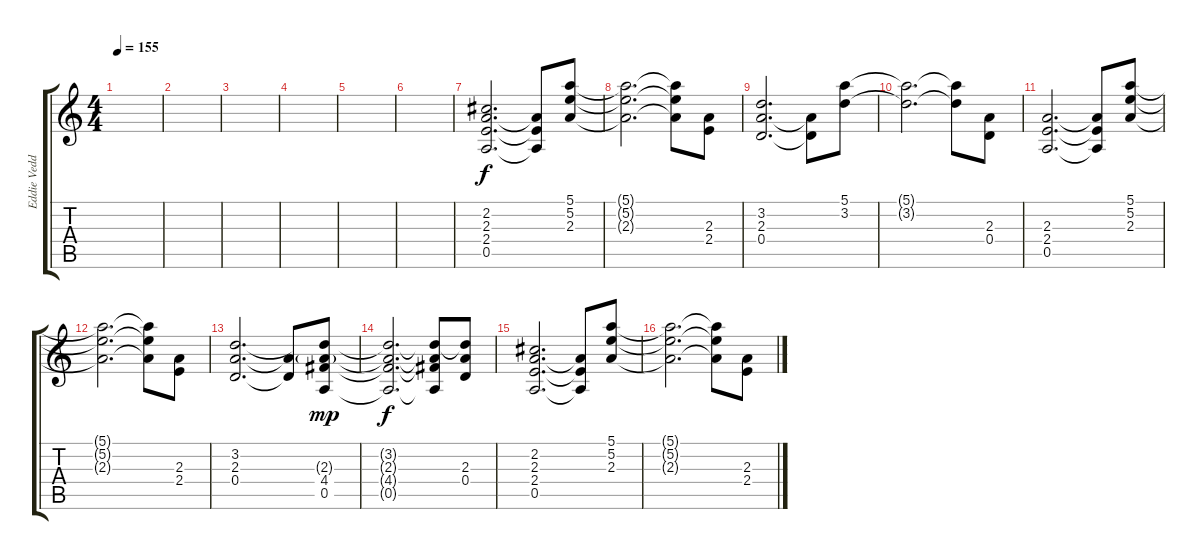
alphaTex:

\track ("Eddie Vedder" "Eddie Vedd") {instrument electricguitarclean}
\staff {score tabs}
\tuning (E4 B3 G3 D3 A2 E2) {hide}
\ts (4 4)
\tempo 155
\clef g2
\ks c
|
|
|
|
|
|
(2.2 2.3 2.4 0.5).2{d} (2.3{t} 2.4{t} 0.5{t}).8 (5.1 5.2 2.3).8 |
(5.1{t} 5.2{t} 2.3{t}).2{d} (5.1{t} 5.2{t} 2.3{t}).8 (2.3 2.4).8 |
(3.2 2.3 0.4).2{d} (2.3{t} 0.4{t}).8 (5.1 3.2).8 |
(5.1{t} 3.2{t}).2{d} (5.1{t} 3.2{t}).8 (2.3 0.4).8 |
(2.3 2.4 0.5).2{d} (2.3{t} 2.4{t} 0.5{t}).8 (5.1 5.2 2.3).8 |
(5.1{t} 5.2{t} 2.3{t}).2{d} (5.1{t} 5.2{t} 2.3{t}).8 (2.3 2.4).8 |
(3.2 2.3 0.4).2{d} (2.3{t} 0.4{t}).8 (3.2{t} 2.3{g} 4.4 0.5).8{dy mp} |
(3.2{t} 2.3{t} 4.4{t} 0.5{t}).2{d dy f} (3.2{t} 2.3{t} 4.4{t} 0.5{t}).8 (3.2{t} 2.3 0.4).8 |
(2.2 2.3 2.4 0.5).2{d} (2.3{t} 2.4{t} 0.5{t}).8 (5.1 5.2 2.3).8 |
(5.1{t} 5.2{t} 2.3{t}).2{d} (5.1{t} 5.2{t} 2.3{t}).8 (2.3 2.4).8
